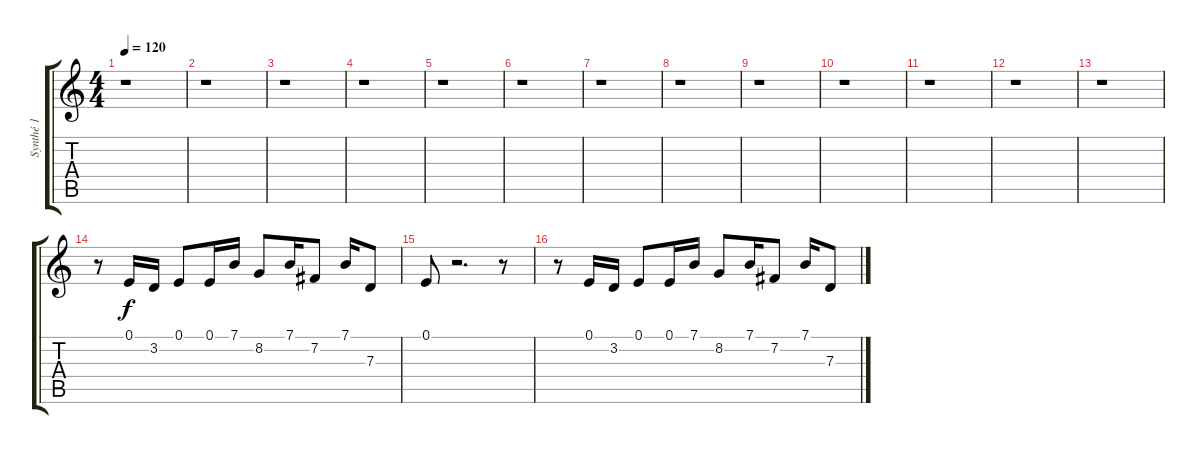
\track ("Synthé 1" "Synthé 1") {instrument fx4atmosphere}
\staff {score tabs}
\tuning (E4 B3 G3 D3 A2 E2) {hide}
\ts (4 4)
\tempo 120
\clef g2
\ks c
r.1{dy f} |
r.1 |
r.1 |
r.1 |
r.1 |
r.1 |
r.1 |
r.1 |
r.1 |
r.1 |
r.1 |
r.1 |
r.1 |
r.8 0.1.16 3.2.16 0.1.8 0.1.16 7.1.16 8.2.8 7.1.16 7.2.8 7.1.16 7.3.8 |
0.1.8 r.2{d} r.8 |
r.8 0.1.16 3.2.16 0.1.8 0.1.16 7.1.16 8.2.8 7.1.16 7.2.8 7.1.16 7.3.8
